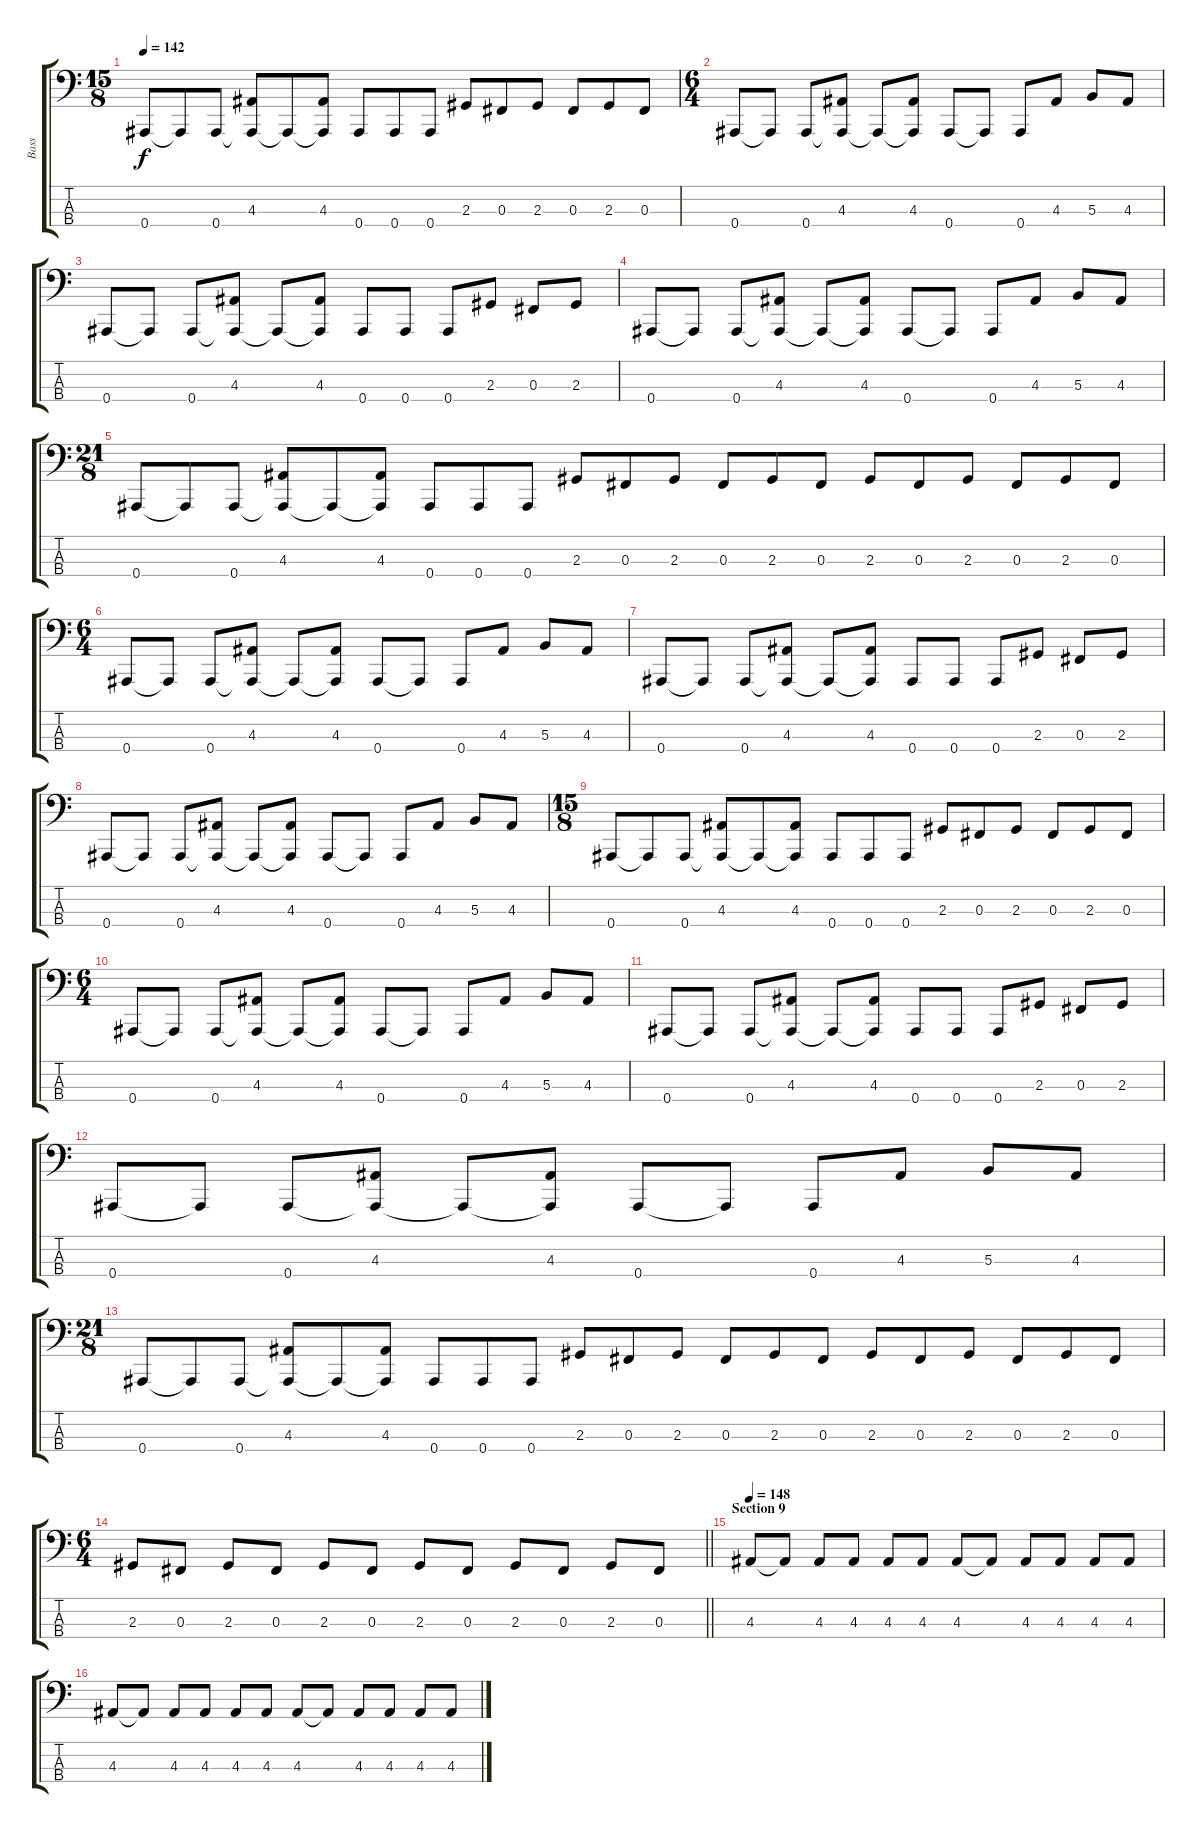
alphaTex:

\track ("Bass" "Bass") {instrument electricbassfinger}
\staff {score tabs}
\tuning (E2 B1 Gb1 Bb0) {hide}
\ts (15 8)
\tempo 142
\clef f4
\ks c
0.4.8{dy f} 0.4{t}.8 0.4.8 (4.3 0.4{t}).8 0.4{t}.8 (4.3 0.4{t}).8 0.4.8 0.4.8 0.4.8 2.3.8 0.3.8 2.3.8 0.3.8 2.3.8 0.3.8 |
\ts (6 4)
0.4.8 0.4{t}.8 0.4.8 (4.3 0.4{t}).8 0.4{t}.8 (4.3 0.4{t}).8 0.4.8 0.4{t}.8 0.4.8 4.3.8 5.3.8 4.3.8 |
0.4.8 0.4{t}.8 0.4.8 (4.3 0.4{t}).8 0.4{t}.8 (4.3 0.4{t}).8 0.4.8 0.4.8 0.4.8 2.3.8 0.3.8 2.3.8 |
0.4.8 0.4{t}.8 0.4.8 (4.3 0.4{t}).8 0.4{t}.8 (4.3 0.4{t}).8 0.4.8 0.4{t}.8 0.4.8 4.3.8 5.3.8 4.3.8 |
\ts (21 8)
0.4.8 0.4{t}.8 0.4.8 (4.3 0.4{t}).8 0.4{t}.8 (4.3 0.4{t}).8 0.4.8 0.4.8 0.4.8 2.3.8 0.3.8 2.3.8 0.3.8 2.3.8 0.3.8 2.3.8 0.3.8 2.3.8 0.3.8 2.3.8 0.3.8 |
\ts (6 4)
0.4.8 0.4{t}.8 0.4.8 (4.3 0.4{t}).8 0.4{t}.8 (4.3 0.4{t}).8 0.4.8 0.4{t}.8 0.4.8 4.3.8 5.3.8 4.3.8 |
0.4.8 0.4{t}.8 0.4.8 (4.3 0.4{t}).8 0.4{t}.8 (4.3 0.4{t}).8 0.4.8 0.4.8 0.4.8 2.3.8 0.3.8 2.3.8 |
0.4.8 0.4{t}.8 0.4.8 (4.3 0.4{t}).8 0.4{t}.8 (4.3 0.4{t}).8 0.4.8 0.4{t}.8 0.4.8 4.3.8 5.3.8 4.3.8 |
\ts (15 8)
0.4.8 0.4{t}.8 0.4.8 (4.3 0.4{t}).8 0.4{t}.8 (4.3 0.4{t}).8 0.4.8 0.4.8 0.4.8 2.3.8 0.3.8 2.3.8 0.3.8 2.3.8 0.3.8 |
\ts (6 4)
0.4.8 0.4{t}.8 0.4.8 (4.3 0.4{t}).8 0.4{t}.8 (4.3 0.4{t}).8 0.4.8 0.4{t}.8 0.4.8 4.3.8 5.3.8 4.3.8 |
0.4.8 0.4{t}.8 0.4.8 (4.3 0.4{t}).8 0.4{t}.8 (4.3 0.4{t}).8 0.4.8 0.4.8 0.4.8 2.3.8 0.3.8 2.3.8 |
0.4.8 0.4{t}.8 0.4.8 (4.3 0.4{t}).8 0.4{t}.8 (4.3 0.4{t}).8 0.4.8 0.4{t}.8 0.4.8 4.3.8 5.3.8 4.3.8 |
\ts (21 8)
0.4.8 0.4{t}.8 0.4.8 (4.3 0.4{t}).8 0.4{t}.8 (4.3 0.4{t}).8 0.4.8 0.4.8 0.4.8 2.3.8 0.3.8 2.3.8 0.3.8 2.3.8 0.3.8 2.3.8 0.3.8 2.3.8 0.3.8 2.3.8 0.3.8 |
\ts (6 4)
\barLineRight lightlight
2.3.8 0.3.8 2.3.8 0.3.8 2.3.8 0.3.8 2.3.8 0.3.8 2.3.8 0.3.8 2.3.8 0.3.8 |
\section ("" "Section 9")
\tempo 148
4.3.8 4.3{t}.8 4.3.8 4.3.8 4.3.8 4.3.8 4.3.8 4.3{t}.8 4.3.8 4.3.8 4.3.8 4.3.8 |
4.3.8 4.3{t}.8 4.3.8 4.3.8 4.3.8 4.3.8 4.3.8 4.3{t}.8 4.3.8 4.3.8 4.3.8 4.3.8
